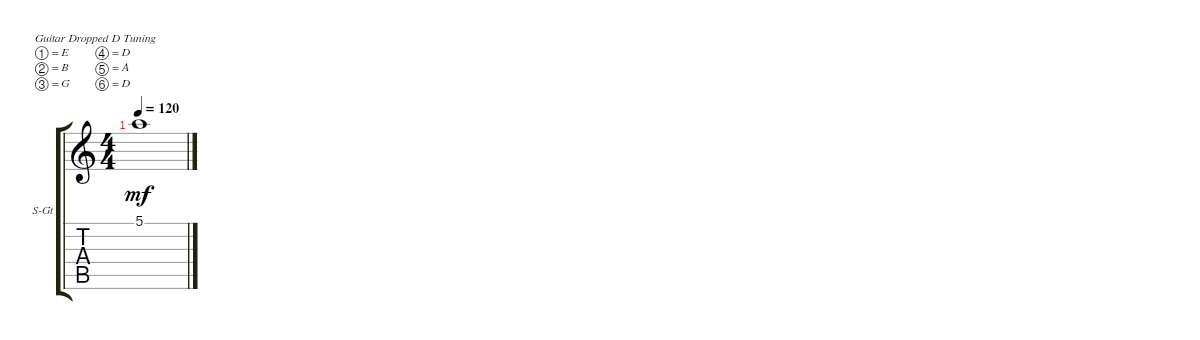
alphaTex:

\bracketExtendMode groupsimilarinstruments
\firstSystemTrackNameOrientation horizontal
\otherSystemsTrackNameOrientation horizontal
\track ("Keyboard (Christian)" "S-Gt") {instrument lead2sawtooth}
\staff {score tabs}
\tuning (E4 B3 G3 D3 A2 D2)
\displaytranspose 12
\ts (4 4)
\tempo 120
\clef g2
\ks c
5.1{t}.1{dy mf}
